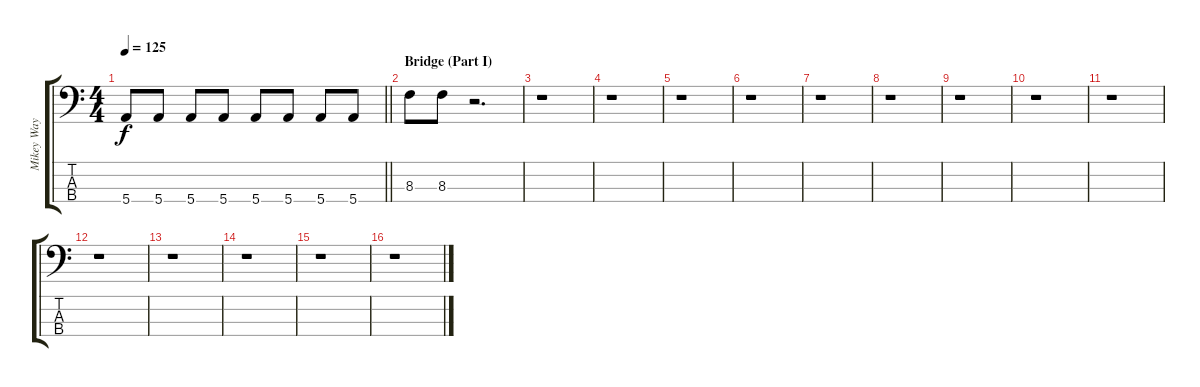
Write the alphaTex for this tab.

\track ("Mikey Way" "Mikey Way") {instrument electricbasspick}
\staff {score tabs}
\tuning (G2 D2 A1 E1) {hide}
\ts (4 4)
\tempo 125
\clef f4
\barLineRight lightlight
\ks c
5.4.8{dy f} 5.4.8 5.4.8 5.4.8 5.4.8 5.4.8 5.4.8 5.4.8 |
\section ("" "Bridge (Part I)")
8.3.8 8.3.8 r.2{d} |
r.1 |
r.1 |
r.1 |
r.1 |
r.1 |
r.1 |
r.1 |
r.1 |
r.1 |
r.1 |
r.1 |
r.1 |
r.1 |
r.1
